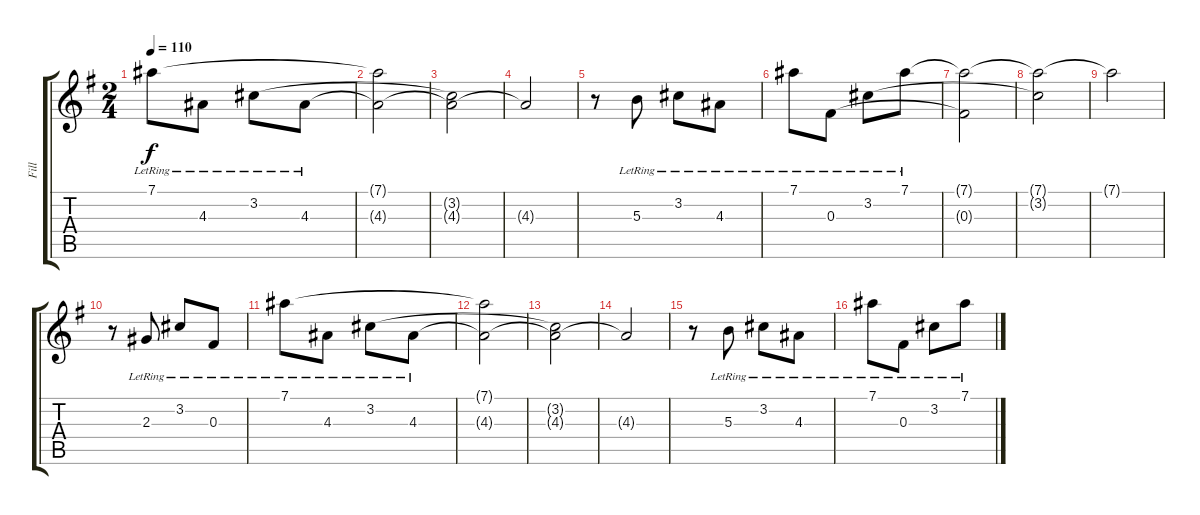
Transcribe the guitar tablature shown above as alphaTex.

\track ("Fill" "Fill") {instrument electricguitarclean}
\staff {score tabs}
\tuning (Eb4 Bb3 Gb3 Db3 Ab2 Eb2) {hide}
\ts (2 4)
\tempo 110
\clef g2
\ks g
7.1{lr}.8{dy f} 4.3{lr}.8 3.2{lr}.8 4.3{lr}.8 |
(7.1{t} 4.3{t}).2 |
(3.2{t} 4.3{t}).2 |
4.3{t}.2 |
r.8 5.3{lr}.8 3.2{lr}.8 4.3{lr}.8 |
7.1{lr}.8 0.3{lr}.8 3.2{lr}.8 7.1{lr}.8 |
(7.1{t} 0.3{t}).2 |
(7.1{t} 3.2{t}).2 |
7.1{t}.2 |
r.8 2.3{lr}.8 3.2{lr}.8 0.3{lr}.8 |
7.1{lr}.8 4.3{lr}.8 3.2{lr}.8 4.3{lr}.8 |
(7.1{t} 4.3{t}).2 |
(3.2{t} 4.3{t}).2 |
4.3{t}.2 |
r.8 5.3{lr}.8 3.2{lr}.8 4.3{lr}.8 |
7.1{lr}.8 0.3{lr}.8 3.2{lr}.8 7.1{lr}.8
